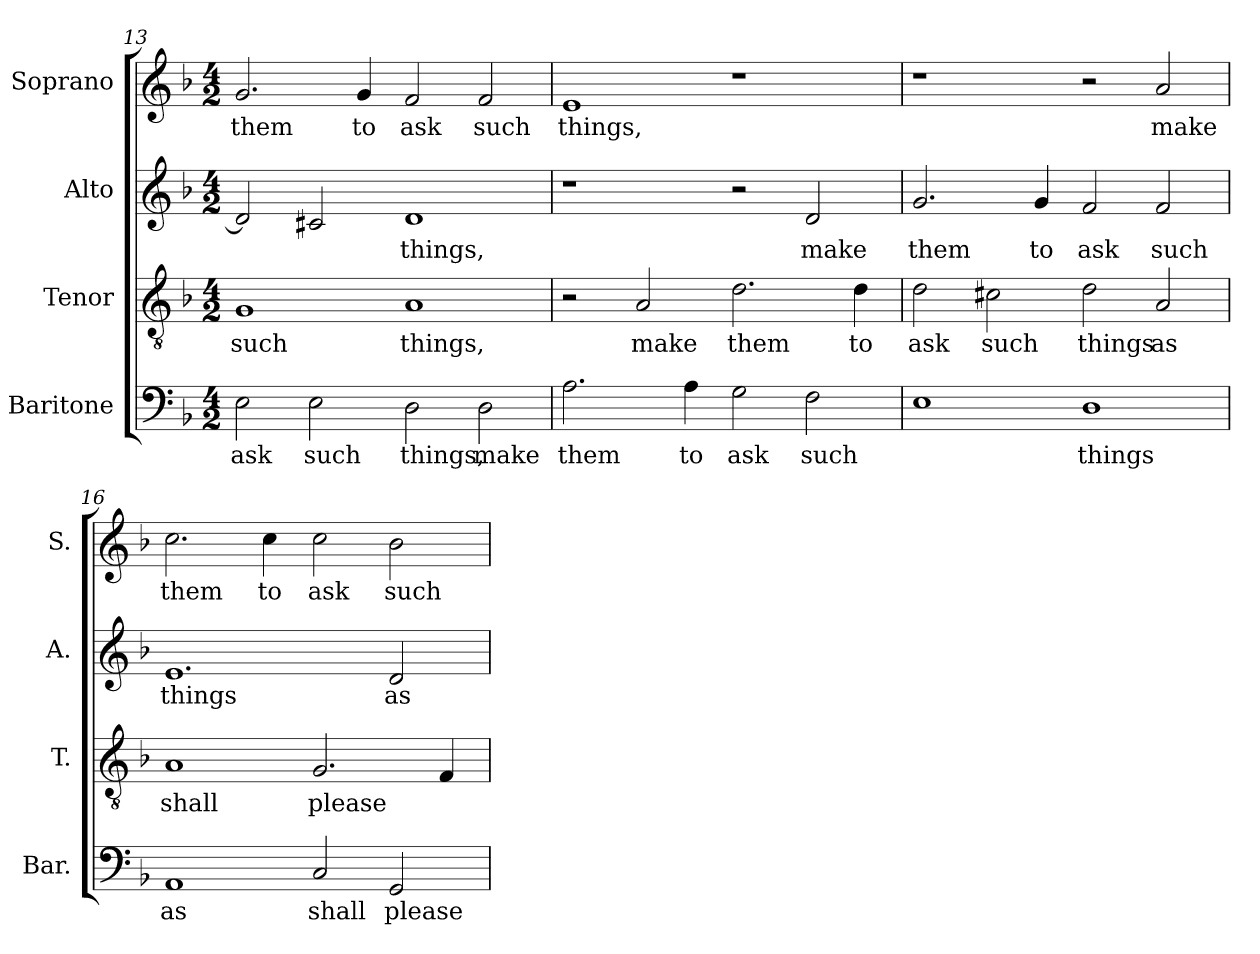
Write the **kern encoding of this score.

**kern	**text	**kern	**text	**kern	**text	**kern	**text
*part4	*part4	*part3	*part3	*part2	*part2	*part1	*part1
*staff4	*staff4	*staff3	*staff3	*staff2	*staff2	*staff1	*staff1
*I"Baritone	*	*I"Tenor	*	*I"Alto	*	*I"Soprano	*
*I'Bar.	*	*I'T.	*	*I'A.	*	*I'S.	*
*clefF4	*	*clefGv2	*	*clefG2	*	*clefG2	*
*	*	*ITrd7c12	*	*	*	*	*
*k[b-]	*	*k[b-]	*	*k[b-]	*	*k[b-]	*
*F:	*	*F:	*	*F:	*	*F:	*
*M4/2	*	*M4/2	*	*M4/2	*	*M4/2	*
=13	=13	=13	=13	=13	=13	=13	=13
!	!LO:LY:b:color=#000000	!	!	!	!	!	!
!	!	!	!LO:LY:b:color=#000000	!	!	!	!
!	!	!	!	!	!	!	!LO:LY:b:color=#000000
2Ei\	ask	1GGi	such	2di/]	.	2.gi/	them
!	!LO:LY:b:color=#000000	!	!	!	!	!	!
2Ei\	such	.	.	2c#Xi/	.	.	.
!	!	!	!	!	!	!	!LO:LY:b:color=#000000
.	.	.	.	.	.	4gi/	to
!	!LO:LY:b:color=#000000	!	!	!	!	!	!
!	!	!	!LO:LY:b:color=#000000	!	!	!	!
!	!	!	!	!	!LO:LY:b:color=#000000	!	!
!	!	!	!	!	!	!	!LO:LY:b:color=#000000
2Di\	things,	1AAi	things,	1di	things,	2fi/	ask
!	!LO:LY:b:color=#000000	!	!	!	!	!	!
!	!	!	!	!	!	!	!LO:LY:b:color=#000000
2Di\	make	.	.	.	.	2fi/	such
!!LO:PB:g=z
=14	=14	=14	=14	=14	=14	=14	=14
!	!LO:LY:b:color=#000000	!	!	!	!	!	!
!	!	!	!	!	!	!	!LO:LY:b:color=#000000
2.Ai\	them	2r	.	1r	.	1ei	things,
!	!	!	!LO:LY:b:color=#000000	!	!	!	!
.	.	2AAi/	make	.	.	.	.
!	!LO:LY:b:color=#000000	!	!	!	!	!	!
4Ai\	to	.	.	.	.	.	.
!	!LO:LY:b:color=#000000	!	!	!	!	!	!
!	!	!	!LO:LY:b:color=#000000	!	!	!	!
2Gi\	ask	2.Di\	them	2r	.	1r	.
!	!LO:LY:b:color=#000000	!	!	!	!	!	!
!	!	!	!	!	!LO:LY:b:color=#000000	!	!
2Fi\	such	.	.	2di/	make	.	.
!	!	!	!LO:LY:b:color=#000000	!	!	!	!
.	.	4Di\	to	.	.	.	.
=15	=15	=15	=15	=15	=15	=15	=15
!	!	!	!LO:LY:b:color=#000000	!	!	!	!
!	!	!	!	!	!LO:LY:b:color=#000000	!	!
1Ei	.	2Di\	ask	2.gi/	them	1r	.
!	!	!	!LO:LY:b:color=#000000	!	!	!	!
.	.	2C#Xi\	such	.	.	.	.
!	!	!	!	!	!LO:LY:b:color=#000000	!	!
.	.	.	.	4gi/	to	.	.
!	!LO:LY:b:color=#000000	!	!	!	!	!	!
!	!	!	!LO:LY:b:color=#000000	!	!	!	!
!	!	!	!	!	!LO:LY:b:color=#000000	!	!
1Di	things	2Di\	things	2fi/	ask	2r	.
!	!	!	!LO:LY:b:color=#000000	!	!	!	!
!	!	!	!	!	!LO:LY:b:color=#000000	!	!
!	!	!	!	!	!	!	!LO:LY:b:color=#000000
.	.	2AAi/	as	2fi/	such	2ai/	make
=16	=16	=16	=16	=16	=16	=16	=16
!	!LO:LY:b:color=#000000	!	!	!	!	!	!
!	!	!	!LO:LY:b:color=#000000	!	!	!	!
!	!	!	!	!	!LO:LY:b:color=#000000	!	!
!	!	!	!	!	!	!	!LO:LY:b:color=#000000
1AAi	as	1AAi	shall	1.ei	things	2.cci\	them
!	!	!	!	!	!	!	!LO:LY:b:color=#000000
.	.	.	.	.	.	4cci\	to
!	!LO:LY:b:color=#000000	!	!	!	!	!	!
!	!	!	!LO:LY:b:color=#000000	!	!	!	!
!	!	!	!	!	!	!	!LO:LY:b:color=#000000
2Ci/	shall	2.GGi/	please	.	.	2cci\	ask
!	!LO:LY:b:color=#000000	!	!	!	!	!	!
!	!	!	!	!	!LO:LY:b:color=#000000	!	!
!	!	!	!	!	!	!	!LO:LY:b:color=#000000
2GGi/	please	.	.	2di/	as	2b-i\	such
.	.	4FFi/	.	.	.	.	.
=	=	=	=	=	=	=	=
*-	*-	*-	*-	*-	*-	*-	*-
